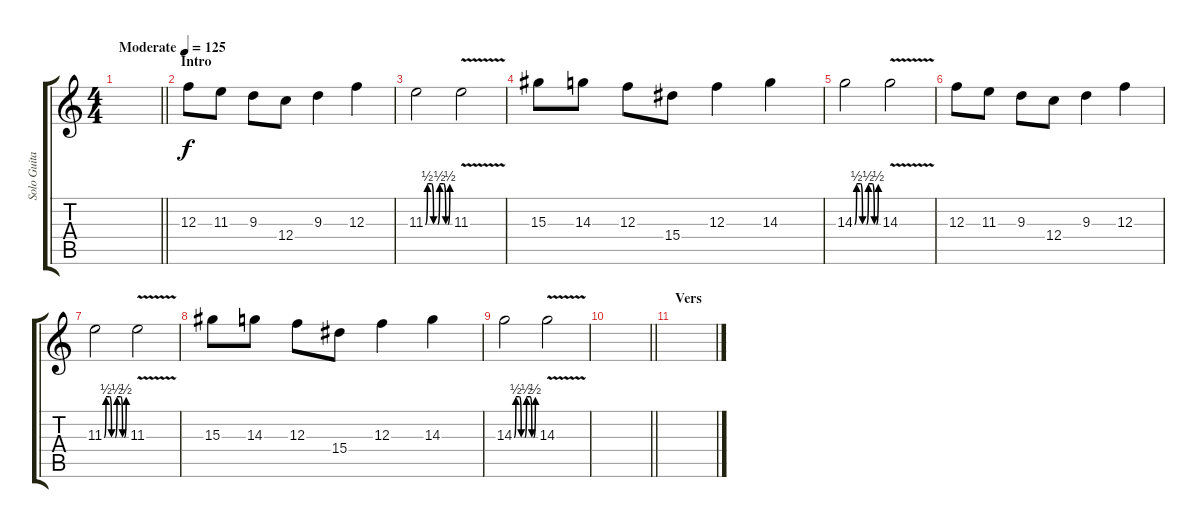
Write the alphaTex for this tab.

\track ("Solo Guitar - Mick Mars / Sweet" "Solo Guita") {instrument overdrivenguitar}
\staff {score tabs}
\tuning (D4 A3 F3 C3 G2 D2) {hide}
\ts (4 4)
\tempo (125 "Moderate")
\clef g2
\barLineRight lightlight
\ks c
|
\section ("" "Intro")
12.3.8 11.3.8 9.3.8 12.4.8 9.3.4 12.3.4 |
11.3{be (custom 0 0 5 2 15 2 20 0 30 0 35 2 45 2 50 0 55 0 60 2)}.2 11.3{v}.2 |
15.3.8 14.3.8 12.3.8 15.4.8 12.3.4 14.3.4 |
14.3{be (custom 0 0 5 2 15 2 20 0 30 0 35 2 45 2 50 0 55 0 60 2)}.2 14.3{v}.2 |
12.3.8 11.3.8 9.3.8 12.4.8 9.3.4 12.3.4 |
11.3{be (custom 0 0 5 2 15 2 20 0 30 0 35 2 45 2 50 0 55 0 60 2)}.2 11.3{v}.2 |
15.3.8 14.3.8 12.3.8 15.4.8 12.3.4 14.3.4 |
14.3{be (custom 0 0 5 2 15 2 20 0 30 0 35 2 45 2 50 0 55 0 60 2)}.2 14.3{v}.2 |
\barLineRight lightlight
|
\section ("" "Vers")
